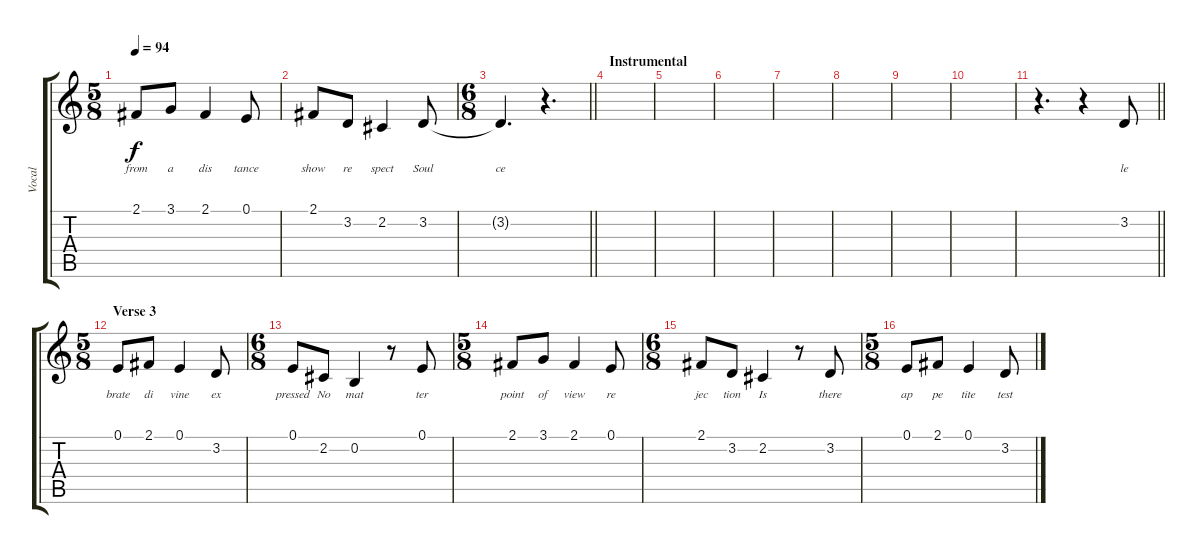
\track ("Vocal" "Vocal") {instrument acousticgrandpiano}
\staff {score tabs}
\tuning (E4 B3 G3 D3 A2 E2) {hide}
\ts (5 8)
\tempo 94
\clef g2
\ks c
2.1.8{lyrics (0 "from") lyrics (1 "") lyrics (2 "") lyrics (3 "") lyrics (4 "") dy f} 3.1.8{lyrics (0 "a") lyrics (1 "") lyrics (2 "") lyrics (3 "") lyrics (4 "")} 2.1.4{lyrics (0 "dis") lyrics (1 "") lyrics (2 "") lyrics (3 "") lyrics (4 "")} 0.1.8{lyrics (0 "tance") lyrics (1 "") lyrics (2 "") lyrics (3 "") lyrics (4 "")} |
2.1.8{lyrics (0 "show") lyrics (1 "") lyrics (2 "") lyrics (3 "") lyrics (4 "")} 3.2.8{lyrics (0 "re") lyrics (1 "") lyrics (2 "") lyrics (3 "") lyrics (4 "")} 2.2.4{lyrics (0 "spect") lyrics (1 "") lyrics (2 "") lyrics (3 "") lyrics (4 "")} 3.2.8{lyrics (0 "Soul") lyrics (1 "") lyrics (2 "") lyrics (3 "") lyrics (4 "")} |
\ts (6 8)
\barLineRight lightlight
3.2{t}.4{d lyrics (0 "ce") lyrics (1 "") lyrics (2 "") lyrics (3 "") lyrics (4 "")} r.4{d} |
\section ("" "Instrumental")
|
|
|
|
|
|
|
\barLineRight lightlight
r.4{d} r.4 3.2.8{lyrics (0 "le") lyrics (1 "") lyrics (2 "") lyrics (3 "") lyrics (4 "")} |
\ts (5 8)
\section ("" "Verse 3")
0.1.8{lyrics (0 "brate") lyrics (1 "") lyrics (2 "") lyrics (3 "") lyrics (4 "")} 2.1.8{lyrics (0 "di") lyrics (1 "") lyrics (2 "") lyrics (3 "") lyrics (4 "")} 0.1.4{lyrics (0 "vine") lyrics (1 "") lyrics (2 "") lyrics (3 "") lyrics (4 "")} 3.2.8{lyrics (0 "ex") lyrics (1 "") lyrics (2 "") lyrics (3 "") lyrics (4 "")} |
\ts (6 8)
0.1.8{lyrics (0 "pressed") lyrics (1 "") lyrics (2 "") lyrics (3 "") lyrics (4 "")} 2.2.8{lyrics (0 "No") lyrics (1 "") lyrics (2 "") lyrics (3 "") lyrics (4 "")} 0.2.4{lyrics (0 "mat") lyrics (1 "") lyrics (2 "") lyrics (3 "") lyrics (4 "")} r.8 0.1.8{lyrics (0 "ter") lyrics (1 "") lyrics (2 "") lyrics (3 "") lyrics (4 "")} |
\ts (5 8)
2.1.8{lyrics (0 "point") lyrics (1 "") lyrics (2 "") lyrics (3 "") lyrics (4 "")} 3.1.8{lyrics (0 "of") lyrics (1 "") lyrics (2 "") lyrics (3 "") lyrics (4 "")} 2.1.4{lyrics (0 "view") lyrics (1 "") lyrics (2 "") lyrics (3 "") lyrics (4 "")} 0.1.8{lyrics (0 "re") lyrics (1 "") lyrics (2 "") lyrics (3 "") lyrics (4 "")} |
\ts (6 8)
2.1.8{lyrics (0 "jec") lyrics (1 "") lyrics (2 "") lyrics (3 "") lyrics (4 "")} 3.2.8{lyrics (0 "tion") lyrics (1 "") lyrics (2 "") lyrics (3 "") lyrics (4 "")} 2.2.4{lyrics (0 "Is") lyrics (1 "") lyrics (2 "") lyrics (3 "") lyrics (4 "")} r.8 3.2.8{lyrics (0 "there") lyrics (1 "") lyrics (2 "") lyrics (3 "") lyrics (4 "")} |
\ts (5 8)
0.1.8{lyrics (0 "ap") lyrics (1 "") lyrics (2 "") lyrics (3 "") lyrics (4 "")} 2.1.8{lyrics (0 "pe") lyrics (1 "") lyrics (2 "") lyrics (3 "") lyrics (4 "")} 0.1.4{lyrics (0 "tite") lyrics (1 "") lyrics (2 "") lyrics (3 "") lyrics (4 "")} 3.2.8{lyrics (0 "test") lyrics (1 "") lyrics (2 "") lyrics (3 "") lyrics (4 "")}
